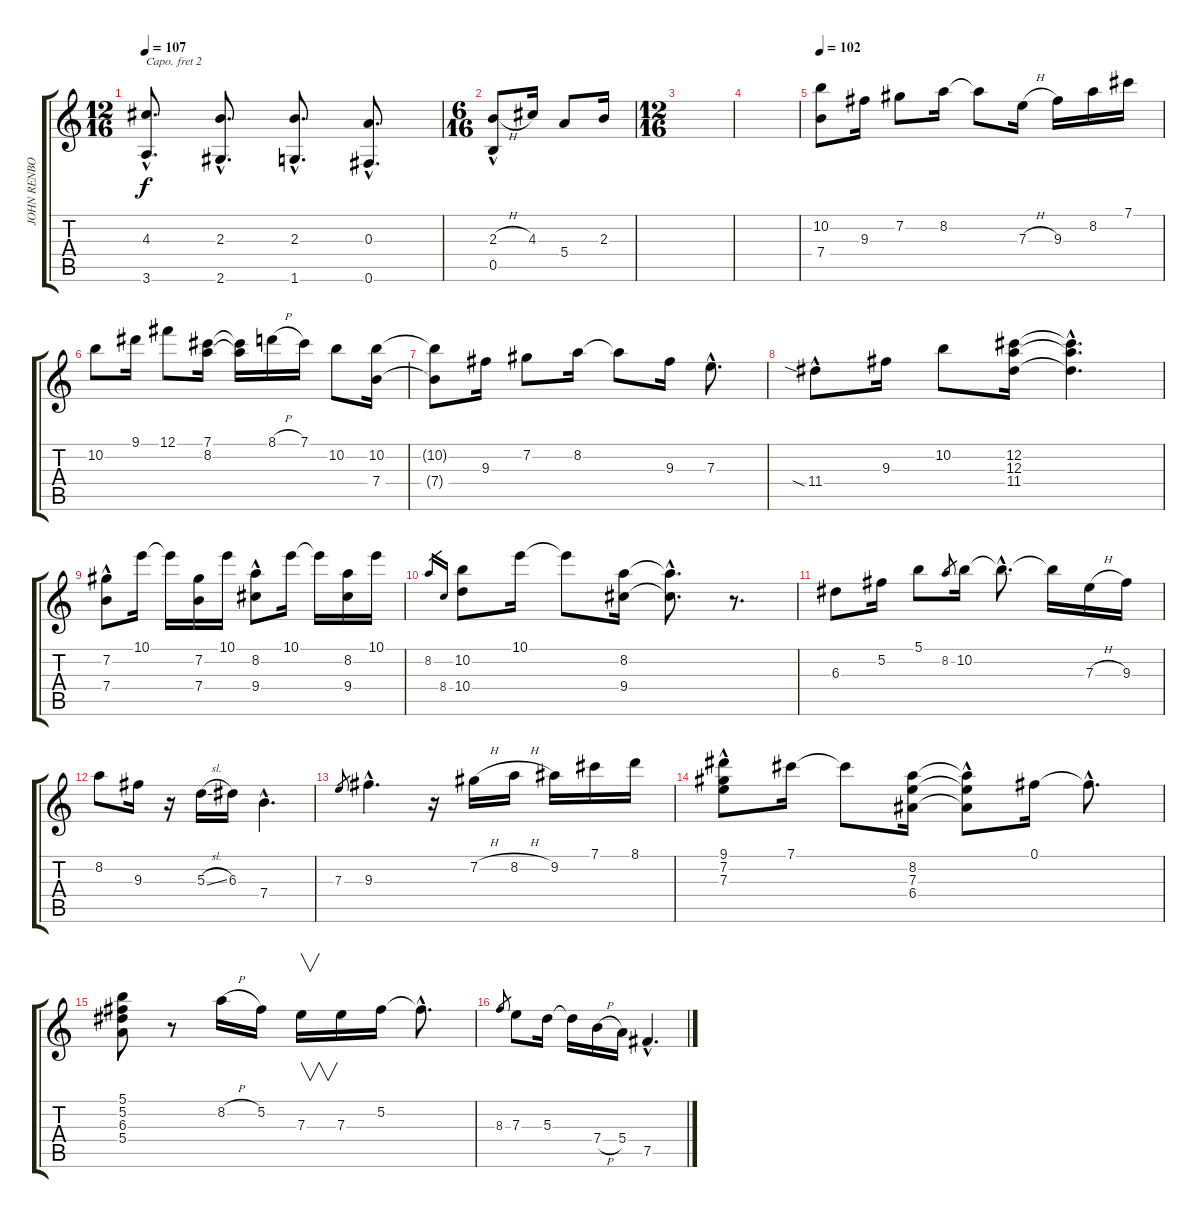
\track ("JOHN RENBOURN (Acoustic Guitar)" "JOHN RENBO") {instrument acousticguitarsteel}
\staff {score tabs}
\capo 2
\tuning (E4 B3 G3 D3 A2 E2) {hide}
\ts (12 16)
\tempo 107
\clef g2
\ks c
(4.3{hac} 3.6{hac}).8{d dy f} (2.3{hac} 2.6{hac}).8{d} (2.3{hac} 1.6{hac}).8{d} (0.3{hac} 0.6{hac}).8{d} |
\ts (6 16)
(2.3{h} 0.5{hac}).8 4.3.16 5.4.8 2.3.16 |
\ts (12 16)
|
|
\tempo 102
(10.2 7.4).8 9.3.16 7.2.8 8.2.16 8.2{t}.8 7.3{h}.16 9.3.16 8.2.16 7.1.16 |
10.2.8 9.1.16 12.1.8 (7.1 8.2).16 (7.1{t} 8.2{t}).16 8.1{h}.16 7.1.16 10.2.8 (10.2 7.4).16 |
(10.2{t} 7.4{t}).8 9.3.16 7.2.8 8.2.16 8.2{t}.8 9.3.16 7.3{hac}.8{d} |
11.4{sia hac}.8 9.3.16 10.2.8 (12.2 12.3 11.4).16 (12.2{hac t} 12.3{hac t} 11.4{hac t}).4{d} |
(7.2 7.4{hac}).8 10.1.16 10.1{t}.16 (7.2 7.4).16 10.1.16 (8.2 9.4{hac}).8 10.1.16 10.1{t}.16 (8.2 9.4).16 10.1.16 |
8.2.16{gr} 8.4.16{gr} (10.2 10.4).8 10.1.16 10.1{t}.8 (8.2 9.4).16 (8.2{hac t} 9.4{hac t}).8{d} r.8{d} |
6.3.8 5.2.16 5.1.8 8.2.8{gr} 10.2.16 10.2{hac t}.8{d} 10.2{t}.16 7.3{h}.16 9.3.16 |
8.2.8 9.3.16 r.16 5.3{sl}.16 6.3.16 7.4{hac}.4{d} |
7.3.8{gr} 9.3{hac}.4{d} r.16 7.2{h}.16 8.2{h}.16 9.2.16 7.1.16 8.1.16 |
(9.1 7.2 7.3{hac}).8 7.1.16 7.1{t}.8 (8.2 7.3 6.4).16 (8.2{t} 7.3{t} 6.4{hac t}).8 0.1.16 0.1{hac t}.8{d} |
(5.1 5.2 6.3 5.4).8 r.8 8.2{h}.16 5.2.16 7.3.16{v} 7.3.16 5.2.16 5.2{hac t}.8{d} |
8.3.8{gr} 7.3.8 5.3.16 5.3{t}.16 7.4{h}.16 5.4.16 7.5{hac}.4{d}
